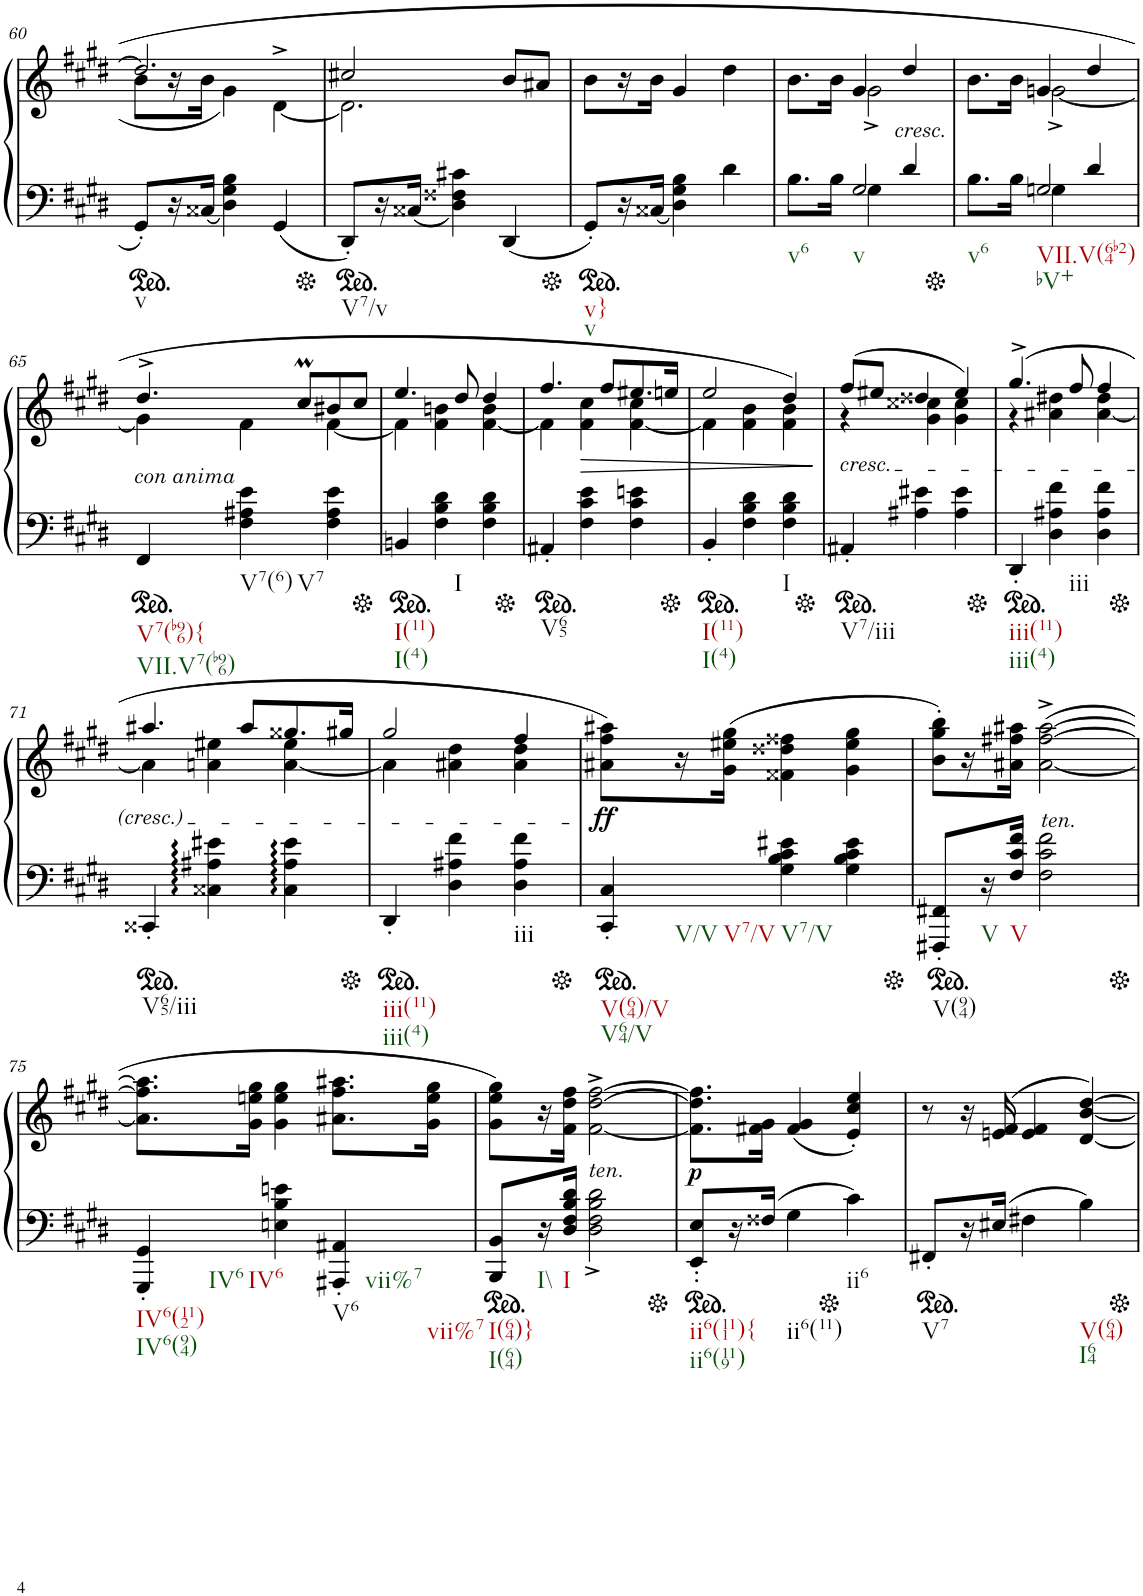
**kern	**kern	**dynam
*part2	*part1	*part1
*staff2	*staff1	*staff1
*I"piano	*I"piano	*
*I'Pno	*I'Pno	*
!!LO:PB:g=z
*clefF4	*clefG2	*
*k[f#c#g#d#]	*k[f#c#g#d#]	*
*c#:	*c#:	*
*M3/4	*M3/4	*
*ped	*	*
=60	=60	=60
*	*^	*
!LO:TX:b:t=v	!	!	!
8GG#'/L	2.dd#/]	8b\L	.
16r	.	16r	.
(<16C##X/JJ	.	16b\JJ	.
4D#\ 4G#\ 4B\)	.	4g#\	.
(4GG#/	.	[4d#^>\	.
=61	=61	=61	=61
*Xped	*	*	*
*ped	*	*	*
!LO:TX:b:t=V7/v	!	!	!
8DD#'/L)	2cc#X/	2.d#\]	.
16r	.	.	.
(<16C##X/JJ	.	.	.
4D#\ 4F##X\ 4c#X\)	.	.	.
(4DD#/	8b/L	.	.
.	8a#X/J	.	.
*	*v	*v	*
=62	=62	=62
*Xped	*	*
*ped	*	*
!LO:TX:b:t=v}	!	!
!LO:TX:b:t=v	!	!
8GG#'/L)	8b\L	.
16r	16r	.
(<16C##X/JJ	16b\JJ	.
4D#\ 4G#\ 4B\)	4g#/	.
4d#\	4dd#\	.
=63	=63	=63
*^	*^	*
!LO:TX:b:t=v6	!	!	!	!
8.B\L	4ryy	8.b\L	4ryy	.
16B\Jk	.	16b\Jk	.	.
!LO:TX:b:t=v	!	!	!	!
2G#/	4G#\	4g#/	2g#^\	.
!	!	!LO:TX:b:i:t=cresc.	!	!
.	4d#/	4dd#/	.	.
=64	=64	=64	=64	=64
*Xped	*	*	*	*
!LO:TX:b:t=v6	!	!	!	!
8.B\L	4ryy	8.b\L	4ryy	.
16B\Jk	.	16b\Jk	.	.
!LO:TX:b:t=VII.V(64b2)	!	!	!	!
!LO:TX:b:t=bV+	!	!	!	!
2Gn/	4G\	4gn/	[2g^\	.
.	4d#/	4dd#/	.	.
*v	*v	*	*	*
!!LO:LB:g=z	!!
=65	=65	=65	=65
*ped	*	*	*
*^	*	*	*
!	!	!LO:TX:b:i:t=con anima	!	!
!LO:TX:b:t=V7(b96){	!	!	!	!
!LO:TX:b:t=VII.V7(b96)	!	!	!	!
*v	*v	*	*	*
4FF#/	4.dd#^/	4g\]	.
!LO:TX:b:t=V7(6)	!	!	!
!LO:TX:b:t=V7	!	!	!
4F#\ 4A#X\ 4e\	.	4f#\	.
.	8cc#M/L	.	.
4F#\ 4A#\ 4e\	8b#X/	[4f#\	.
.	8cc#/J	.	.
=66	=66	=66	=66
*Xped	*	*	*
*ped	*	*	*
!LO:TX:b:t=I(11)	!	!	!
!LO:TX:b:t=I(4)	!	!	!
4BBn/	4.ee/	4f#\]	.
!LO:TX:b:t=I	!	!	!
4F#\ 4B\ 4d#\	.	4f#\ 4bn\	.
.	8dd#/	.	.
4F#\ 4B\ 4d#\	4dd#/	[4f#\ 4b\	.
=67	=67	=67	=67
*Xped	*	*	*
*ped	*	*	*
!LO:TX:b:t=V65	!	!	!
4AA#X'/	4.ff#/	4f#\]	.
!	!	!	!LO:HP:b
4F#\ 4c#\ 4e\	.	4f#\ 4cc#\	>
.	8ff#/L	.	.
4F#\ 4c#\ 4en\	8.ee#X/	[4f#\ 4cc#\	.
.	16een/Jk	.	.
=68	=68	=68	=68
*Xped	*	*	*
*ped	*	*	*
!LO:TX:b:t=I(11)	!	!	!
!LO:TX:b:t=I(4)	!	!	!
4BB'/	2ee/	4f#\]	.
4F#\ 4B\ 4d#\	.	4f#\ 4b\	.
!LO:TX:b:t=I	!	!	!
4F#\ 4B\ 4d#\	4dd#/	4f#\ 4b\	.
*	*v	*v	*
.	.	]
=69	=69	=69
*Xped	*	*
*ped	*	*
*	*^	*
!	!LO:TX:b:i:t=cresc.	!	!
!LO:TX:b:t=V7/iii	!	!	!
4AA#X'/	(8ff#/L	4r	.
.	8ee#X/J	.	.
4A#X\ 4e#X\	4dd##X/	4g#\ 4cc##X\	.
4A#\ 4e#\	4ee#/)	4g#\ 4cc##\	.
=70	=70	=70	=70
*Xped	*	*	*
*ped	*	*	*
!LO:TX:b:t=iii(11)	!	!	!
!LO:TX:b:t=iii(4)	!	!	!
4DD#'/	(4.gg#^/	4r	.
!LO:TX:b:t=iii	!	!	!
4D#\ 4A#X\ 4f#\	.	4a#X\ 4dd#X\	.
.	8ff#/	.	.
4D#\ 4A#\ 4f#\	4ff#/	[4a#\ 4dd#\	.
!!LO:LB:g=z	!!
=71	=71	=71	=71
*Xped	*	*	*
*ped	*	*	*
!LO:TX:b:t=V65/iii	!	!	!
4CC##X'/	4.aa#X/	4a#\]	.
4C##X\ 4A#X\ 4e#X\	.	4an\ 4ee#X\	.
.	8aa#/L	.	.
4C##\ 4A#\ 4e#\	8.gg##X/	[4a\ 4ee#\	.
.	16gg#X/Jk	.	.
=72	=72	=72	=72
*Xped	*	*	*
*ped	*	*	*
!LO:TX:b:t=iii(11)	!	!	!
!LO:TX:b:t=iii(4)	!	!	!
4DD#'/	2gg#/	4a\]	.
4D#\ 4A#X\ 4f#\	.	4a#X\ 4dd#\	.
!LO:TX:b:t=iii	!	!	!
4D#\ 4A#\ 4f#\	4ff#/	4a#\ 4dd#\	.
*	*v	*v	*
=73	=73	=73
*Xped	*	*
*ped	*	*
*	*^	*
!LO:TX:b:t=V(64)/V	!	!	!
!LO:TX:b:t=V64/V	!	!	!
!LO:TX:b:t=V/V	!	!	!
!LO:TX:b:t=V7/V	!	!	!
!	!	!	!LO:DY:b
*	*v	*v	*
4CC#/' 4C#/'	8a#X\ 8ff#\ 8aa#X\L)	ff
.	16r	.
.	(16g#\ 16ee#X\ 16gg#\JJ	.
!LO:TX:b:t=V7/V	!	!
4G#\ 4B\ 4c#\ 4e#X\	4f##X\ 4dd##X\ 4ff##X\	.
4G#\ 4B\ 4c#\ 4e#\	4g#\ 4ee#\ 4gg#\	.
=74	=74	=74
*Xped	*	*
*ped	*	*
!LO:TX:b:t=V(94)	!	!
8FFF#X/' 8FF#X/'L	8b\' 8gg#\' 8bb\'L)	.
!LO:TX:b:t=V	!	!
16r	16r	.
!LO:TX:b:t=V	!	!
16F#/ 16c#/ 16f#/JJ	16a#X\ 16ff#X\ 16aa#X\JJ	.
!	!LO:TX:b:i:t=ten.	!
2F#\ 2c#\ 2f#\	([2a#\^ [2ff#\^ [2aa#\^	.
!!LO:LB:g=z
=75	=75	=75
*Xped	*	*
!LO:TX:b:t=IV6(112)	!	!
!LO:TX:b:t=IV6(94)	!	!
!LO:TX:b:t=IV6	!	!
!LO:TX:b:t=IV6	!	!
4GGG#/' 4GG#/'	8.a#\] 8.ff#\] 8.aa#\]L	.
.	16g#\ 16een\ 16gg#\Jk	.
4En\ 4B\ 4en\	4g#\ 4ee\ 4gg#\	.
!LO:TX:b:t=V6	!	!
!LO:TX:b:t=vii%7	!	!
!LO:TX:b:t=vii%7	!	!
4AAA#X/' 4AA#X/'	8.a#X\ 8.ff#\ 8.aa#X\L	.
.	16g#\ 16ee\ 16gg#\Jk	.
=76	=76	=76
*ped	*	*
!LO:TX:b:t=I(64)}	!	!
!LO:TX:b:t=I(64)	!	!
8BBB/ 8BB/L	8g#\ 8ee\ 8gg#\L)	.
!LO:TX:b:t=I\\	!	!
16r	16r	.
!LO:TX:b:t=I	!	!
16D#/ 16F#/ 16B/ 16d#/JJ	16f#\ 16dd#\ 16ff#\JJ	.
!	!LO:TX:b:i:t=ten.	!
2D#\^< 2F#\^< 2B\^< 2d#\^<	[2f#\^ [2dd#\^ [2ff#\^	.
=77	=77	=77
*Xped	*	*
*ped	*	*
!LO:TX:b:t=ii6(111){	!	!
!LO:TX:b:t=ii6(119)	!	!
!	!	!LO:DY:b
8EE/' 8E/'L	8.f#\] 8.dd#\] 8.ff#\]L	p
16r	.	.
(16F##X/JJ	16f#X\ 16g#\Jk	.
!LO:TX:b:t=ii6(11)	!	!
4G#\	(4f#/ 4g#/	.
*Xped	*	*
!LO:TX:b:t=ii6	!	!
4c#\)	4e/' 4cc#/' 4ee/')	.
=78	=78	=78
*ped	*	*
!LO:TX:b:t=V7	!	!
8FF#X'/L	8r	.
16r	16r	.
(16E#X/JJ	(>16en/ 16f#/	.
4F#X\	4e/ 4f#/	.
!LO:TX:b:t=V(64)	!	!
!LO:TX:b:t=I64	!	!
4B\)	[4d#/ [4b/ [4dd#/)	.
*Xped	*	*
=	=	=
*-	*-	*-
